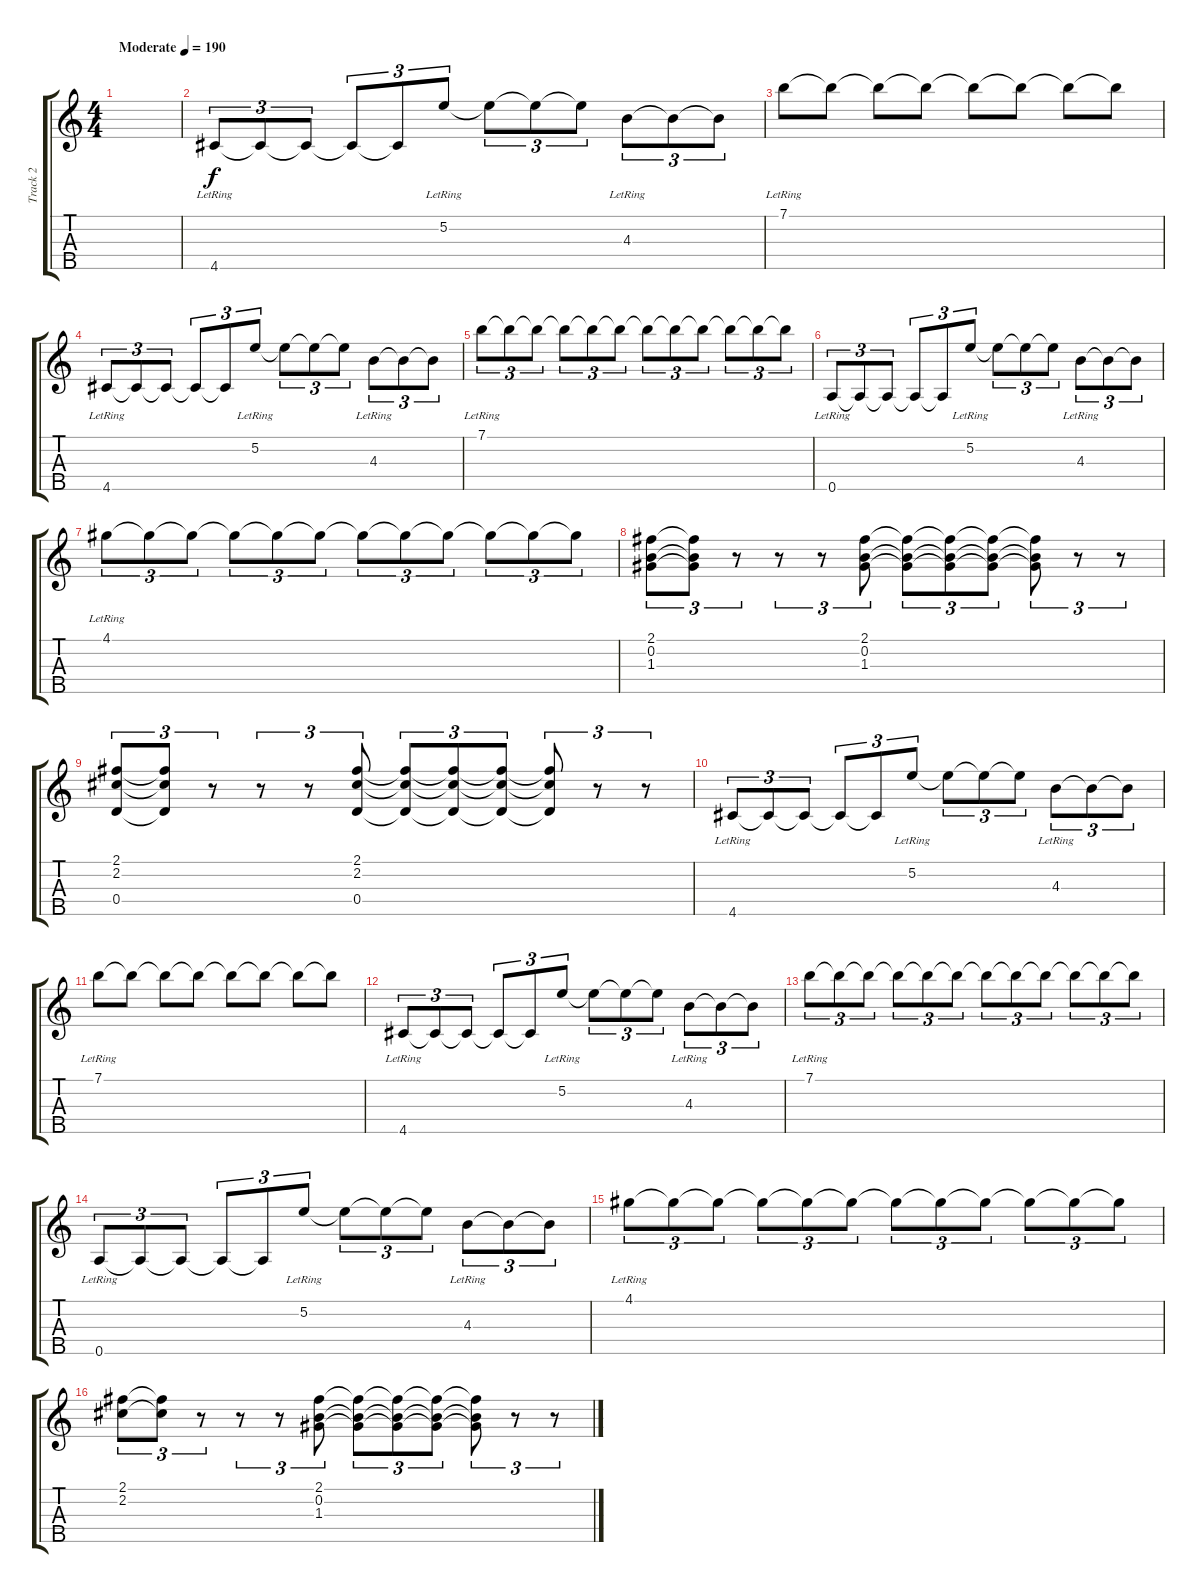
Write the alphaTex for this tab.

\track ("Track 2" "Track 2") {instrument electricguitarjazz}
\staff {score tabs}
\tuning (E4 B3 G3 D3 A2) {hide}
\ts (4 4)
\tempo (190 "Moderate")
\clef g2
\ks c
|
4.5{lr}.8{tu (3 2)} 4.5{t}.8{tu (3 2)} 4.5{t}.8{tu (3 2)} 4.5{t}.8{tu (3 2)} 4.5{t}.8{tu (3 2)} 5.2{lr}.8{tu (3 2)} 5.2{t}.8{tu (3 2)} 5.2{t}.8{tu (3 2)} 5.2{t}.8{tu (3 2)} 4.3{lr}.8{tu (3 2)} 4.3{t}.8{tu (3 2)} 4.3{t}.8{tu (3 2)} |
7.1{lr}.8 7.1{t}.8 7.1{t}.8 7.1{t}.8 7.1{t}.8 7.1{t}.8 7.1{t}.8 7.1{t}.8 |
4.5{lr}.8{tu (3 2)} 4.5{t}.8{tu (3 2)} 4.5{t}.8{tu (3 2)} 4.5{t}.8{tu (3 2)} 4.5{t}.8{tu (3 2)} 5.2{lr}.8{tu (3 2)} 5.2{t}.8{tu (3 2)} 5.2{t}.8{tu (3 2)} 5.2{t}.8{tu (3 2)} 4.3{lr}.8{tu (3 2)} 4.3{t}.8{tu (3 2)} 4.3{t}.8{tu (3 2)} |
7.1{lr}.8{tu (3 2)} 7.1{t}.8{tu (3 2)} 7.1{t}.8{tu (3 2)} 7.1{t}.8{tu (3 2)} 7.1{t}.8{tu (3 2)} 7.1{t}.8{tu (3 2)} 7.1{t}.8{tu (3 2)} 7.1{t}.8{tu (3 2)} 7.1{t}.8{tu (3 2)} 7.1{t}.8{tu (3 2)} 7.1{t}.8{tu (3 2)} 7.1{t}.8{tu (3 2)} |
0.5{lr}.8{tu (3 2)} 0.5{t}.8{tu (3 2)} 0.5{t}.8{tu (3 2)} 0.5{t}.8{tu (3 2)} 0.5{t}.8{tu (3 2)} 5.2{lr}.8{tu (3 2)} 5.2{t}.8{tu (3 2)} 5.2{t}.8{tu (3 2)} 5.2{t}.8{tu (3 2)} 4.3{lr}.8{tu (3 2)} 4.3{t}.8{tu (3 2)} 4.3{t}.8{tu (3 2)} |
4.1{lr}.8{tu (3 2)} 4.1{t}.8{tu (3 2)} 4.1{t}.8{tu (3 2)} 4.1{t}.8{tu (3 2)} 4.1{t}.8{tu (3 2)} 4.1{t}.8{tu (3 2)} 4.1{t}.8{tu (3 2)} 4.1{t}.8{tu (3 2)} 4.1{t}.8{tu (3 2)} 4.1{t}.8{tu (3 2)} 4.1{t}.8{tu (3 2)} 4.1{t}.8{tu (3 2)} |
(2.1 0.2 1.3).8{tu (3 2)} (2.1{t} 0.2{t} 1.3{t}).8{tu (3 2)} r.8{tu (3 2)} r.8{tu (3 2)} r.8{tu (3 2)} (2.1 0.2 1.3).8{tu (3 2)} (2.1{t} 0.2{t} 1.3{t}).8{tu (3 2)} (2.1{t} 0.2{t} 1.3{t}).8{tu (3 2)} (2.1{t} 0.2{t} 1.3{t}).8{tu (3 2)} (2.1{t} 0.2{t} 1.3{t}).8{tu (3 2)} r.8{tu (3 2)} r.8{tu (3 2)} |
(2.1 2.2 0.4).8{tu (3 2)} (2.1{t} 2.2{t} 0.4{t}).8{tu (3 2)} r.8{tu (3 2)} r.8{tu (3 2)} r.8{tu (3 2)} (2.1 2.2 0.4).8{tu (3 2)} (2.1{t} 2.2{t} 0.4{t}).8{tu (3 2)} (2.1{t} 2.2{t} 0.4{t}).8{tu (3 2)} (2.1{t} 2.2{t} 0.4{t}).8{tu (3 2)} (2.1{t} 2.2{t} 0.4{t}).8{tu (3 2)} r.8{tu (3 2)} r.8{tu (3 2)} |
4.5{lr}.8{tu (3 2)} 4.5{t}.8{tu (3 2)} 4.5{t}.8{tu (3 2)} 4.5{t}.8{tu (3 2)} 4.5{t}.8{tu (3 2)} 5.2{lr}.8{tu (3 2)} 5.2{t}.8{tu (3 2)} 5.2{t}.8{tu (3 2)} 5.2{t}.8{tu (3 2)} 4.3{lr}.8{tu (3 2)} 4.3{t}.8{tu (3 2)} 4.3{t}.8{tu (3 2)} |
7.1{lr}.8 7.1{t}.8 7.1{t}.8 7.1{t}.8 7.1{t}.8 7.1{t}.8 7.1{t}.8 7.1{t}.8 |
4.5{lr}.8{tu (3 2)} 4.5{t}.8{tu (3 2)} 4.5{t}.8{tu (3 2)} 4.5{t}.8{tu (3 2)} 4.5{t}.8{tu (3 2)} 5.2{lr}.8{tu (3 2)} 5.2{t}.8{tu (3 2)} 5.2{t}.8{tu (3 2)} 5.2{t}.8{tu (3 2)} 4.3{lr}.8{tu (3 2)} 4.3{t}.8{tu (3 2)} 4.3{t}.8{tu (3 2)} |
7.1{lr}.8{tu (3 2)} 7.1{t}.8{tu (3 2)} 7.1{t}.8{tu (3 2)} 7.1{t}.8{tu (3 2)} 7.1{t}.8{tu (3 2)} 7.1{t}.8{tu (3 2)} 7.1{t}.8{tu (3 2)} 7.1{t}.8{tu (3 2)} 7.1{t}.8{tu (3 2)} 7.1{t}.8{tu (3 2)} 7.1{t}.8{tu (3 2)} 7.1{t}.8{tu (3 2)} |
0.5{lr}.8{tu (3 2)} 0.5{t}.8{tu (3 2)} 0.5{t}.8{tu (3 2)} 0.5{t}.8{tu (3 2)} 0.5{t}.8{tu (3 2)} 5.2{lr}.8{tu (3 2)} 5.2{t}.8{tu (3 2)} 5.2{t}.8{tu (3 2)} 5.2{t}.8{tu (3 2)} 4.3{lr}.8{tu (3 2)} 4.3{t}.8{tu (3 2)} 4.3{t}.8{tu (3 2)} |
4.1{lr}.8{tu (3 2)} 4.1{t}.8{tu (3 2)} 4.1{t}.8{tu (3 2)} 4.1{t}.8{tu (3 2)} 4.1{t}.8{tu (3 2)} 4.1{t}.8{tu (3 2)} 4.1{t}.8{tu (3 2)} 4.1{t}.8{tu (3 2)} 4.1{t}.8{tu (3 2)} 4.1{t}.8{tu (3 2)} 4.1{t}.8{tu (3 2)} 4.1{t}.8{tu (3 2)} |
(2.1 2.2).8{tu (3 2)} (2.1{t} 2.2{t}).8{tu (3 2)} r.8{tu (3 2)} r.8{tu (3 2)} r.8{tu (3 2)} (2.1 0.2 1.3).8{tu (3 2)} (2.1{t} 0.2{t} 1.3{t}).8{tu (3 2)} (2.1{t} 0.2{t} 1.3{t}).8{tu (3 2)} (2.1{t} 0.2{t} 1.3{t}).8{tu (3 2)} (2.1{t} 0.2{t} 1.3{t}).8{tu (3 2)} r.8{tu (3 2)} r.8{tu (3 2)}
